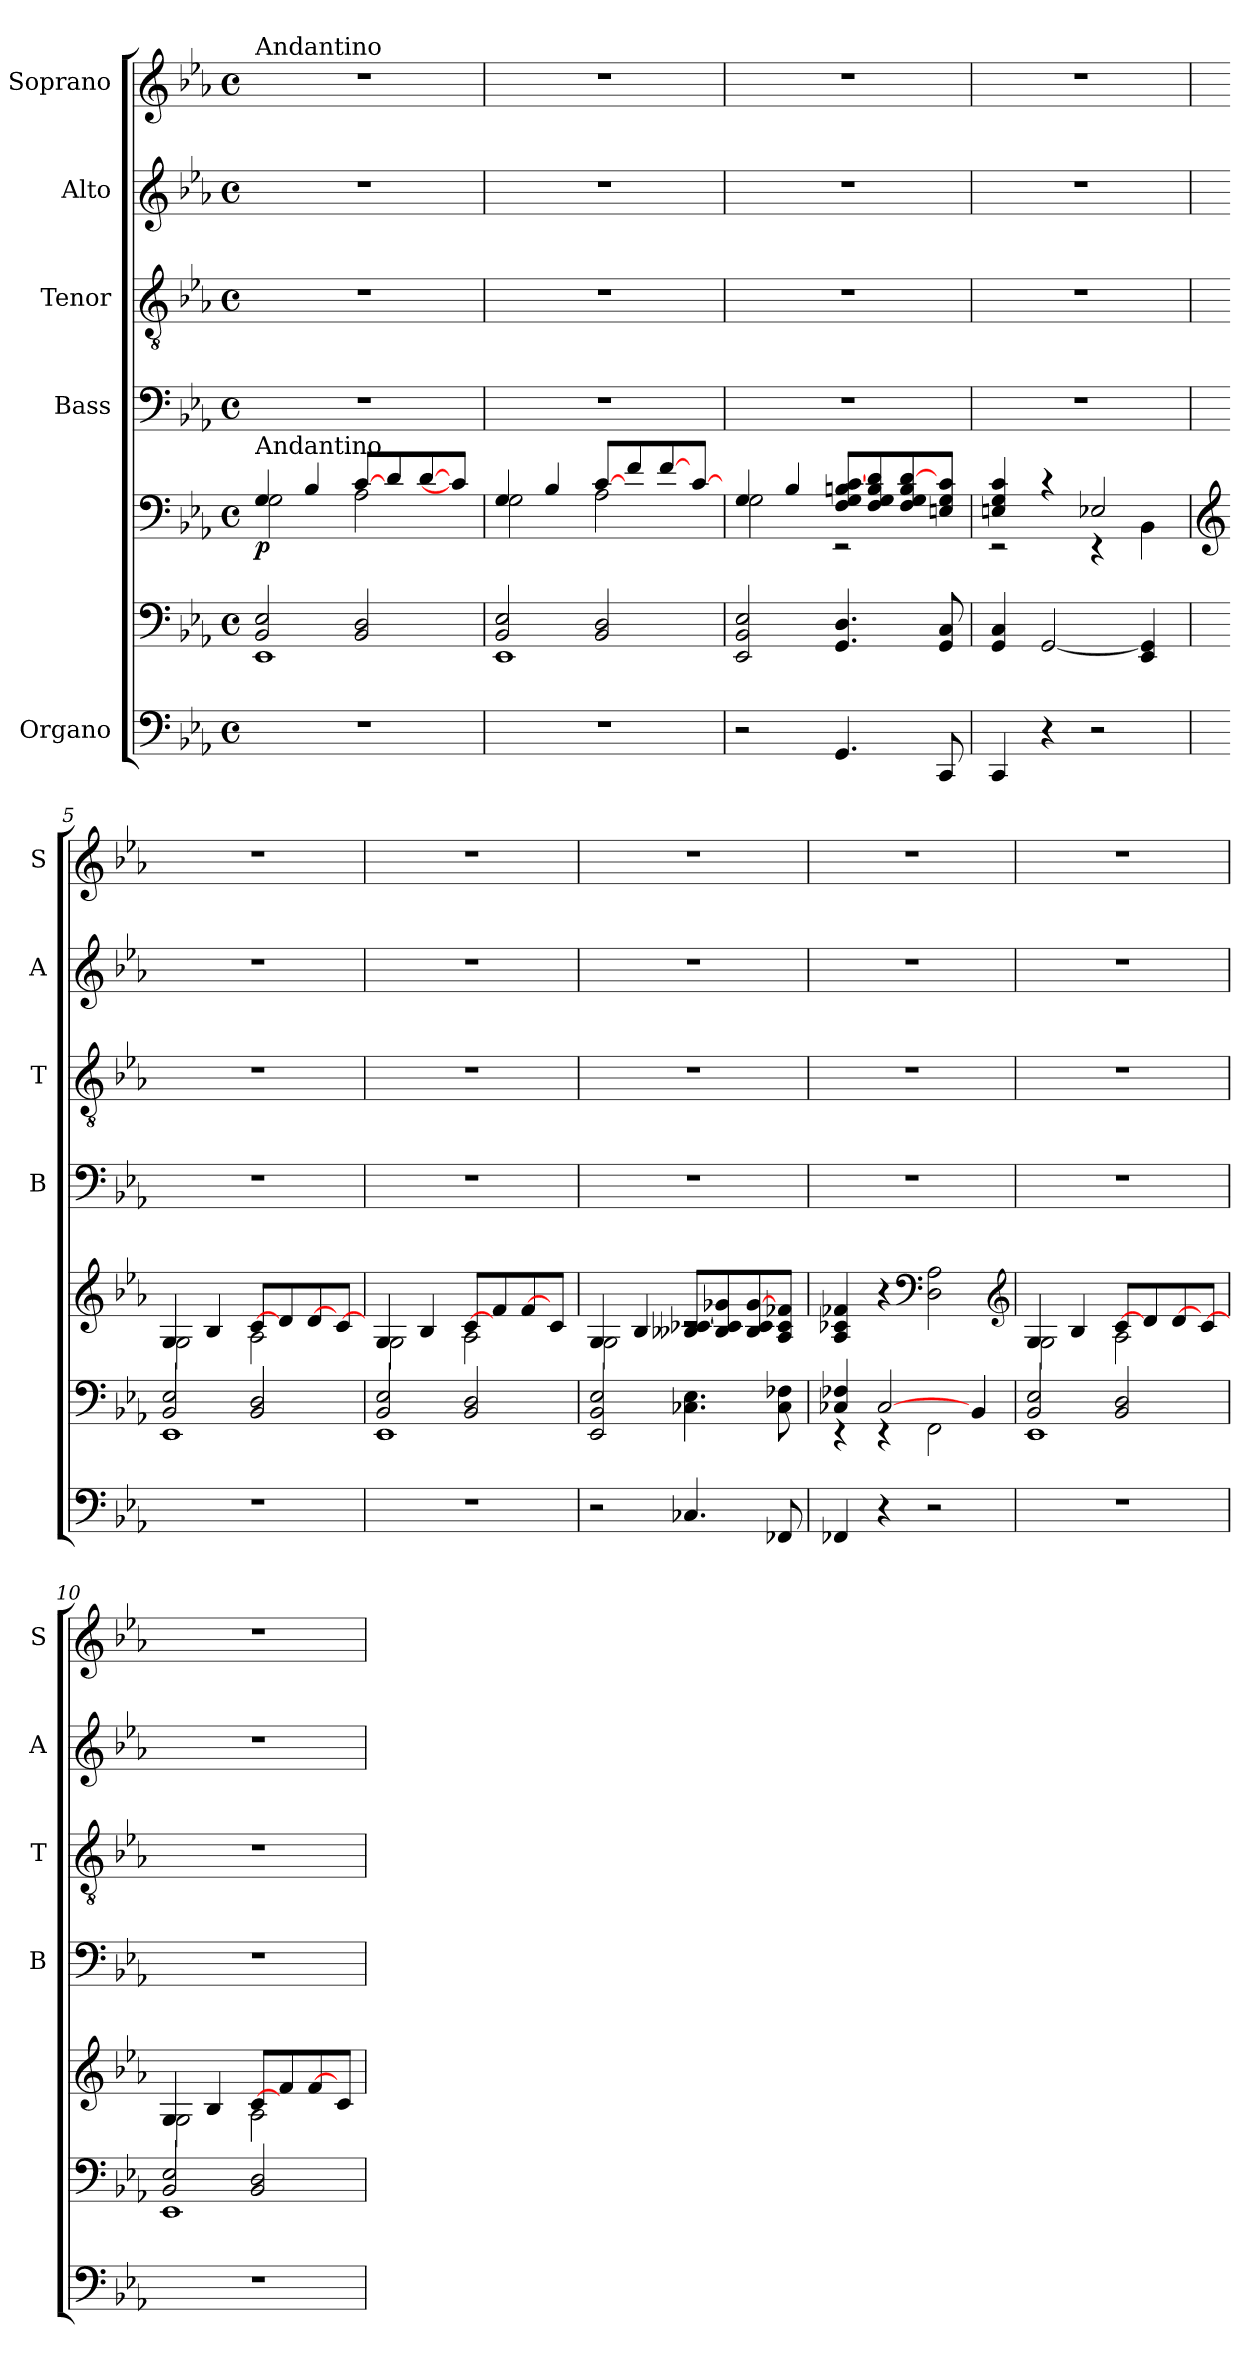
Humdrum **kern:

**kern	**kern	**kern	**dynam	**kern	**kern	**kern	**kern
*part5	*part5	*part5	*part5	*part4	*part3	*part2	*part1
*staff7	*staff6	*staff5	*staff5/6/7	*staff4	*staff3	*staff2	*staff1
*I"Organo	*	*	*	*I"Bass	*I"Tenor	*I"Alto	*I"Soprano
*	*	*	*	*I'B	*I'T	*I'A	*I'S
*clefF4	*clefF4	*clefF4	*	*clefF4	*clefGv2	*clefG2	*clefG2
*k[b-e-a-]	*k[b-e-a-]	*k[b-e-a-]	*	*k[b-e-a-]	*k[b-e-a-]	*k[b-e-a-]	*k[b-e-a-]
*E-:	*E-:	*E-:	*	*E-:	*E-:	*E-:	*E-:
*M4/4	*M4/4	*M4/4	*	*M4/4	*M4/4	*M4/4	*M4/4
*met(c)	*met(c)	*met(c)	*	*met(c)	*met(c)	*met(c)	*met(c)
=1	=1	=1	=1	=1	=1	=1	=1
*	*^	*^	*	*	*	*	*
!	!	!	!	!	!	!	!	!	!LO:TX:a:t=Andantino
!	!	!	!LO:TX:a:t=Andantino	!	!	!	!	!	!
!	!	!	!	!	!LO:DY:b	!	!	!	!
1r	2BB-/ 2E-/	1EE-	4G/	2G\	p	1r	1r	1r	1r
.	.	.	4B-/	.	.	.	.	.	.
.	2BB-/ 2D/	.	[>8c/L	2A-\	.	.	.	.	.
.	.	.	8d/	.	.	.	.	.	.
.	.	.	[>8d/	.	.	.	.	.	.
.	.	.	8c/J]	.	.	.	.	.	.
=2	=2	=2	=2	=2	=2	=2	=2	=2	=2
1r	2BB-/ 2E-/	1EE-	4G/	2G\	.	1r	1r	1r	1r
.	.	.	4B-/	.	.	.	.	.	.
.	2BB-/ 2D/	.	[>8c/L	2A-\	.	.	.	.	.
.	.	.	8f/	.	.	.	.	.	.
.	.	.	[>8f/	.	.	.	.	.	.
.	.	.	[>8c/J	.	.	.	.	.	.
*	*v	*v	*	*	*	*	*	*	*
=3	=3	=3	=3	=3	=3	=3	=3	=3
2r	2EE-/ 2BB-/ 2E-/	4G/	2G\	.	1r	1r	1r	1r
.	.	4B-/	.	.	.	.	.	.
4.GG/	4.GG/ 4.D/	8F/ 8G/ 8Bn/ [>8c/L	2rEE	.	.	.	.	.
.	.	8F/ 8G/ 8B/ 8d/	.	.	.	.	.	.
.	.	8F/ 8G/ 8B/ [>8d/	.	.	.	.	.	.
8CC/	8GG/ 8C/	8En/ 8G/ 8c/J	.	.	.	.	.	.
=4	=4	=4	=4	=4	=4	=4	=4	=4
4CC/	4GG/ 4C/	4En/ 4G/ 4c/	2rEE	.	1r	1r	1r	1r
4r	[2GG/	4rc	.	.	.	.	.	.
2r	.	2E-X/	4rEE	.	.	.	.	.
.	4EE-/ 4GG/]	.	4BB-\	.	.	.	.	.
!!LO:PB:g=z
=5	=5	=5	=5	=5	=5	=5	=5	=5
*	*	*clefG2	*	*	*	*	*	*
*	*^	*	*	*	*	*	*	*
1r	2BB-/ 2E-/	1EE-	4G/	2G\	.	1r	1r	1r	1r
.	.	.	4B-/	.	.	.	.	.	.
.	2BB-/ 2D/	.	[>8c/L	2A-\	.	.	.	.	.
.	.	.	8d/	.	.	.	.	.	.
.	.	.	[>8d/	.	.	.	.	.	.
.	.	.	[>8c/J	.	.	.	.	.	.
=6	=6	=6	=6	=6	=6	=6	=6	=6	=6
1r	2BB-/ 2E-/	1EE-	4G/	2G\	.	1r	1r	1r	1r
.	.	.	4B-/	.	.	.	.	.	.
.	2BB-/ 2D/	.	[>8c/L	2A-\	.	.	.	.	.
.	.	.	8f/	.	.	.	.	.	.
.	.	.	[>8f/	.	.	.	.	.	.
.	.	.	8c/J	.	.	.	.	.	.
*	*v	*v	*	*	*	*	*	*	*
=7	=7	=7	=7	=7	=7	=7	=7	=7
2r	2EE-/ 2BB-/ 2E-/	4G/	2G\	.	1r	1r	1r	1r
.	.	4B-/	.	.	.	.	.	.
4.C-X/	4.C-X\ 4.E-\	8B--X/ [>8c-X/L	2rc	.	.	.	.	.
.	.	8B--/ 8c-/] 8g-X/	.	.	.	.	.	.
.	.	8B--/ 8c-/ [>8g-/	.	.	.	.	.	.
8FF-X/	8C-\ 8F-X\	8A-/ 8c-/ 8f-X/J	.	.	.	.	.	.
*	*	*v	*v	*	*	*	*	*
=8	=8	=8	=8	=8	=8	=8	=8
*	*^	*	*	*	*	*	*
4FF-X/	4C-X/ 4F-X/	4rEE	4A-/ 4c-X/ 4f-X/	.	1r	1r	1r	1r
4r	[>2C-/	4rEE	4r	.	.	.	.	.
*	*	*	*clefF4	*	*	*	*	*
2r	.	2FF\	2D\ 2A-\	.	.	.	.	.
.	4BB-/	.	.	.	.	.	.	.
*	*	*	*clefG2	*	*	*	*	*
=9	=9	=9	=9	=9	=9	=9	=9	=9
*	*	*	*^	*	*	*	*	*
1r	2BB-/ 2E-/	1EE-	4G/	2G\	.	1r	1r	1r	1r
.	.	.	4B-/	.	.	.	.	.	.
.	2BB-/ 2D/	.	[>8c/L	2A-\	.	.	.	.	.
.	.	.	8d/	.	.	.	.	.	.
.	.	.	[>8d/	.	.	.	.	.	.
.	.	.	[>8c/J	.	.	.	.	.	.
!!LO:LB:g=z
=10	=10	=10	=10	=10	=10	=10	=10	=10	=10
1r	2BB-/ 2E-/	1EE-	4G/	2G\	.	1r	1r	1r	1r
.	.	.	4B-/	.	.	.	.	.	.
.	2BB-/ 2D/	.	[>8c/L	2A-\	.	.	.	.	.
.	.	.	8f/	.	.	.	.	.	.
.	.	.	[>8f/	.	.	.	.	.	.
.	.	.	8c/J	.	.	.	.	.	.
*	*v	*v	*	*	*	*	*	*	*
*	*	*v	*v	*	*	*	*	*
=	=	=	=	=	=	=	=
*-	*-	*-	*-	*-	*-	*-	*-
